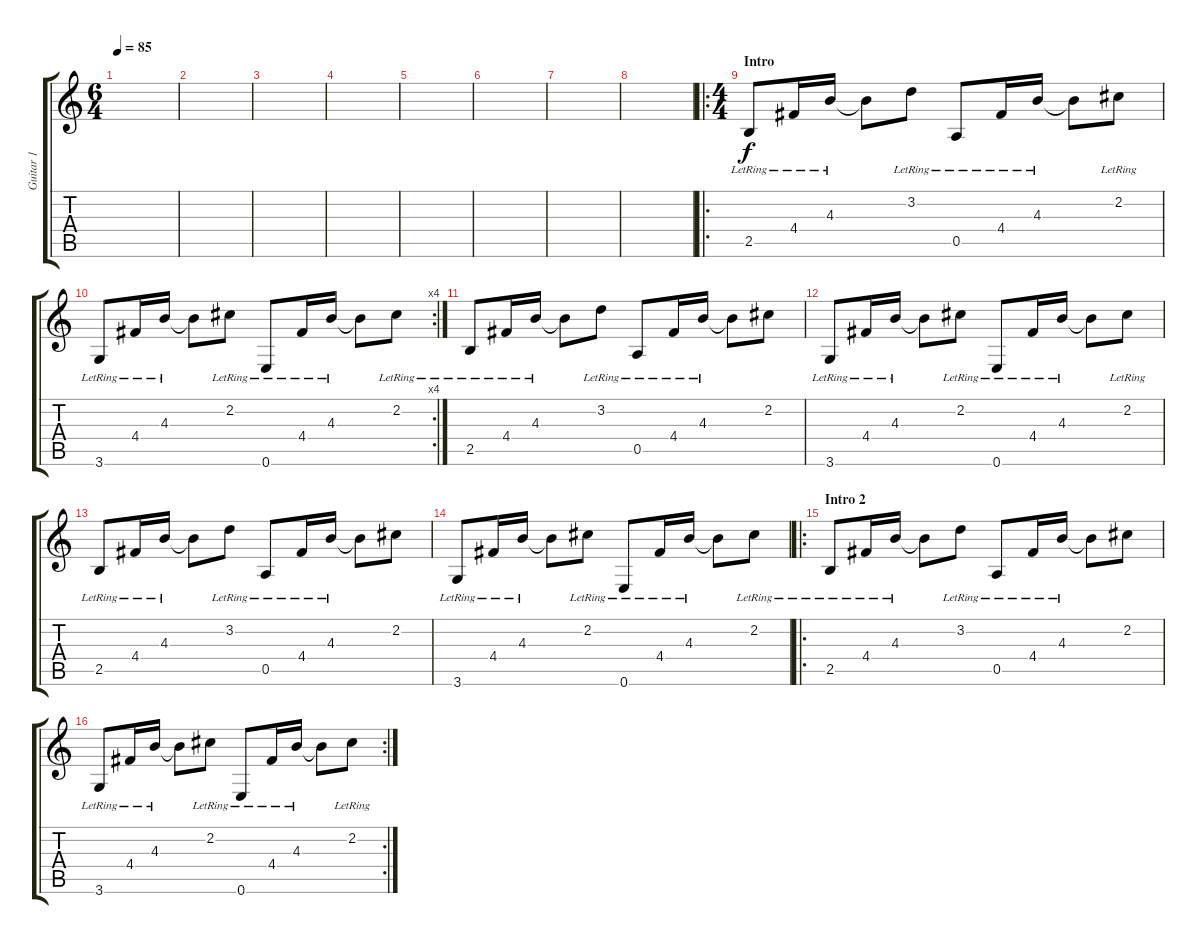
\track ("Guitar 1" "Guitar 1") {instrument acousticguitarnylon}
\staff {score tabs}
\tuning (E4 B3 G3 D3 A2 E2) {hide}
\ts (6 4)
\tempo 85
\clef g2
\ks c
|
|
|
|
|
|
|
|
\ro
\ts (4 4)
\section ("" "Intro")
2.5{lr}.8 4.4{lr}.16 4.3{lr}.16 4.3{t}.8 3.2{lr}.8 0.5{lr}.8 4.4{lr}.16 4.3{lr}.16 4.3{t}.8 2.2{lr}.8 |
\rc 4
3.6{lr}.8 4.4{lr}.16 4.3{lr}.16 4.3{t}.8 2.2{lr}.8 0.6{lr}.8 4.4{lr}.16 4.3{lr}.16 4.3{t}.8 2.2{lr}.8 |
2.5{lr}.8 4.4{lr}.16 4.3{lr}.16 4.3{t}.8 3.2{lr}.8 0.5{lr}.8 4.4{lr}.16 4.3{lr}.16 4.3{t}.8 2.2.8 |
3.6{lr}.8 4.4{lr}.16 4.3{lr}.16 4.3{t}.8 2.2{lr}.8 0.6{lr}.8 4.4{lr}.16 4.3{lr}.16 4.3{t}.8 2.2{lr}.8 |
2.5{lr}.8 4.4{lr}.16 4.3{lr}.16 4.3{t}.8 3.2{lr}.8 0.5{lr}.8 4.4{lr}.16 4.3{lr}.16 4.3{t}.8 2.2.8 |
3.6{lr}.8 4.4{lr}.16 4.3{lr}.16 4.3{t}.8 2.2{lr}.8 0.6{lr}.8 4.4{lr}.16 4.3{lr}.16 4.3{t}.8 2.2{lr}.8 |
\ro
\section ("" "Intro 2")
2.5{lr}.8 4.4{lr}.16 4.3{lr}.16 4.3{t}.8 3.2{lr}.8 0.5{lr}.8 4.4{lr}.16 4.3{lr}.16 4.3{t}.8 2.2.8 |
\rc 2
3.6{lr}.8 4.4{lr}.16 4.3{lr}.16 4.3{t}.8 2.2{lr}.8 0.6{lr}.8 4.4{lr}.16 4.3{lr}.16 4.3{t}.8 2.2{lr}.8
